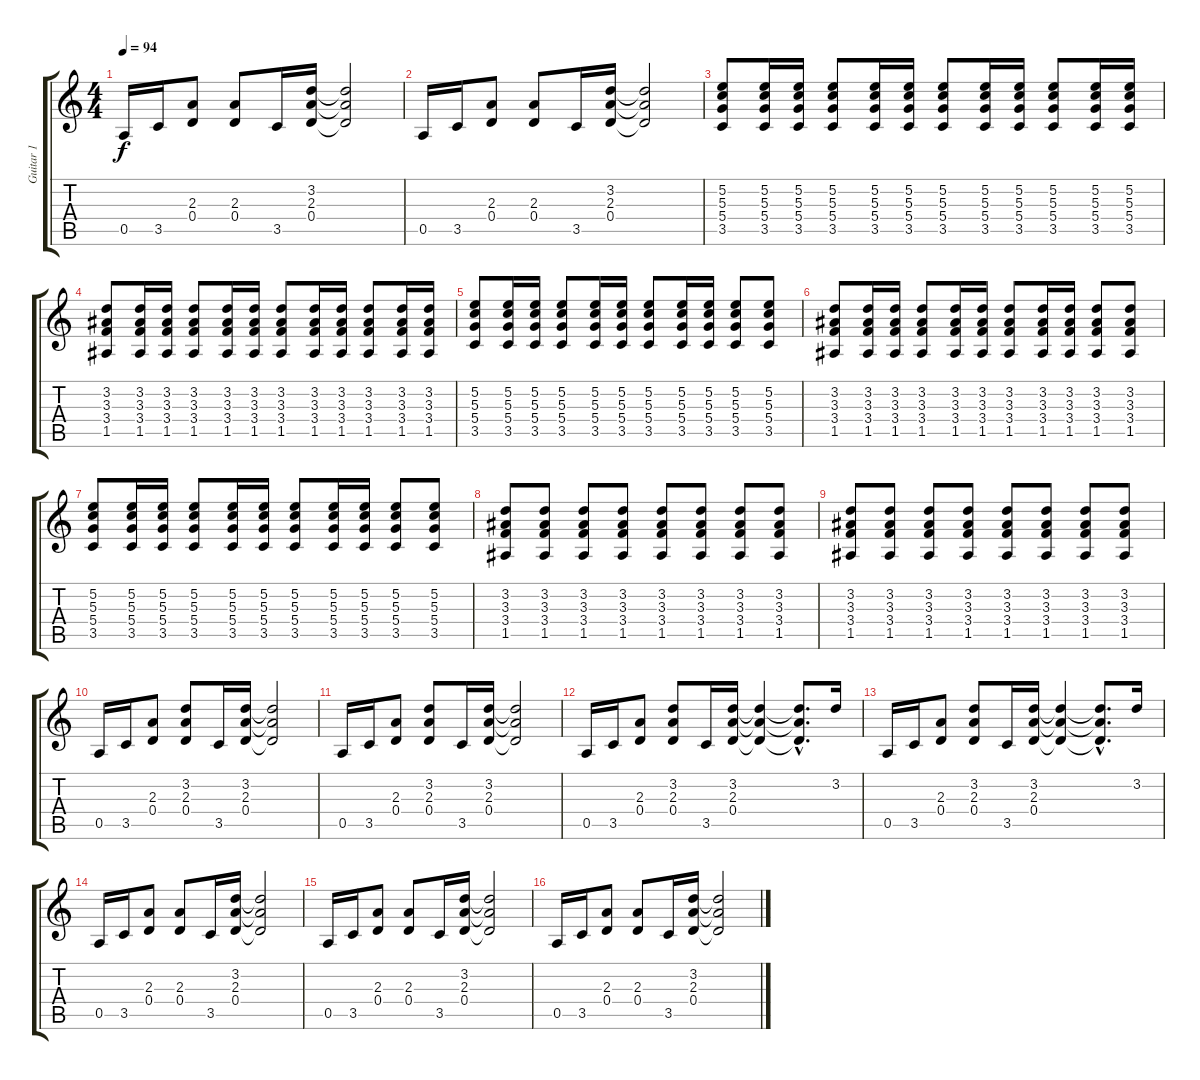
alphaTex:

\track ("Guitar 1" "Guitar 1") {instrument acousticguitarsteel}
\staff {score tabs}
\tuning (E4 B3 G3 D3 A2 E2) {hide}
\ts (4 4)
\tempo 94
\clef g2
\ks c
0.5.16{dy f} 3.5.16 (2.3 0.4).8 (2.3 0.4).8 3.5.16 (3.2 2.3 0.4).16 (3.2{t} 2.3{t} 0.4{t}).2 |
0.5.16 3.5.16 (2.3 0.4).8 (2.3 0.4).8 3.5.16 (3.2 2.3 0.4).16 (3.2{t} 2.3{t} 0.4{t}).2 |
(5.2 5.3 5.4 3.5).8 (5.2 5.3 5.4 3.5).16 (5.2 5.3 5.4 3.5).16 (5.2 5.3 5.4 3.5).8 (5.2 5.3 5.4 3.5).16 (5.2 5.3 5.4 3.5).16 (5.2 5.3 5.4 3.5).8 (5.2 5.3 5.4 3.5).16 (5.2 5.3 5.4 3.5).16 (5.2 5.3 5.4 3.5).8 (5.2 5.3 5.4 3.5).16 (5.2 5.3 5.4 3.5).16 |
(3.2 3.3 3.4 1.5).8 (3.2 3.3 3.4 1.5).16 (3.2 3.3 3.4 1.5).16 (3.2 3.3 3.4 1.5).8 (3.2 3.3 3.4 1.5).16 (3.2 3.3 3.4 1.5).16 (3.2 3.3 3.4 1.5).8 (3.2 3.3 3.4 1.5).16 (3.2 3.3 3.4 1.5).16 (3.2 3.3 3.4 1.5).8 (3.2 3.3 3.4 1.5).16 (3.2 3.3 3.4 1.5).16 |
(5.2 5.3 5.4 3.5).8 (5.2 5.3 5.4 3.5).16 (5.2 5.3 5.4 3.5).16 (5.2 5.3 5.4 3.5).8 (5.2 5.3 5.4 3.5).16 (5.2 5.3 5.4 3.5).16 (5.2 5.3 5.4 3.5).8 (5.2 5.3 5.4 3.5).16 (5.2 5.3 5.4 3.5).16 (5.2 5.3 5.4 3.5).8 (5.2 5.3 5.4 3.5).8 |
(3.2 3.3 3.4 1.5).8 (3.2 3.3 3.4 1.5).16 (3.2 3.3 3.4 1.5).16 (3.2 3.3 3.4 1.5).8 (3.2 3.3 3.4 1.5).16 (3.2 3.3 3.4 1.5).16 (3.2 3.3 3.4 1.5).8 (3.2 3.3 3.4 1.5).16 (3.2 3.3 3.4 1.5).16 (3.2 3.3 3.4 1.5).8 (3.2 3.3 3.4 1.5).8 |
(5.2 5.3 5.4 3.5).8 (5.2 5.3 5.4 3.5).16 (5.2 5.3 5.4 3.5).16 (5.2 5.3 5.4 3.5).8 (5.2 5.3 5.4 3.5).16 (5.2 5.3 5.4 3.5).16 (5.2 5.3 5.4 3.5).8 (5.2 5.3 5.4 3.5).16 (5.2 5.3 5.4 3.5).16 (5.2 5.3 5.4 3.5).8 (5.2 5.3 5.4 3.5).8 |
(3.2 3.3 3.4 1.5).8 (3.2 3.3 3.4 1.5).8 (3.2 3.3 3.4 1.5).8 (3.2 3.3 3.4 1.5).8 (3.2 3.3 3.4 1.5).8 (3.2 3.3 3.4 1.5).8 (3.2 3.3 3.4 1.5).8 (3.2 3.3 3.4 1.5).8 |
(3.2 3.3 3.4 1.5).8 (3.2 3.3 3.4 1.5).8 (3.2 3.3 3.4 1.5).8 (3.2 3.3 3.4 1.5).8 (3.2 3.3 3.4 1.5).8 (3.2 3.3 3.4 1.5).8 (3.2 3.3 3.4 1.5).8 (3.2 3.3 3.4 1.5).8 |
0.5.16 3.5.16 (2.3 0.4).8 (3.2 2.3 0.4).8 3.5.16 (3.2 2.3 0.4).16 (3.2{t} 2.3{t} 0.4{t}).2 |
0.5.16 3.5.16 (2.3 0.4).8 (3.2 2.3 0.4).8 3.5.16 (3.2 2.3 0.4).16 (3.2{t} 2.3{t} 0.4{t}).2 |
0.5.16 3.5.16 (2.3 0.4).8 (3.2 2.3 0.4).8 3.5.16 (3.2 2.3 0.4).16 (3.2{t} 2.3{t} 0.4{t}).4 (3.2{hac t} 2.3{hac t} 0.4{hac t}).8{d} 3.2.16 |
0.5.16 3.5.16 (2.3 0.4).8 (3.2 2.3 0.4).8 3.5.16 (3.2 2.3 0.4).16 (3.2{t} 2.3{t} 0.4{t}).4 (3.2{hac t} 2.3{hac t} 0.4{hac t}).8{d} 3.2.16 |
0.5.16 3.5.16 (2.3 0.4).8 (2.3 0.4).8 3.5.16 (3.2 2.3 0.4).16 (3.2{t} 2.3{t} 0.4{t}).2 |
0.5.16 3.5.16 (2.3 0.4).8 (2.3 0.4).8 3.5.16 (3.2 2.3 0.4).16 (3.2{t} 2.3{t} 0.4{t}).2 |
0.5.16 3.5.16 (2.3 0.4).8 (2.3 0.4).8 3.5.16 (3.2 2.3 0.4).16 (3.2{t} 2.3{t} 0.4{t}).2
